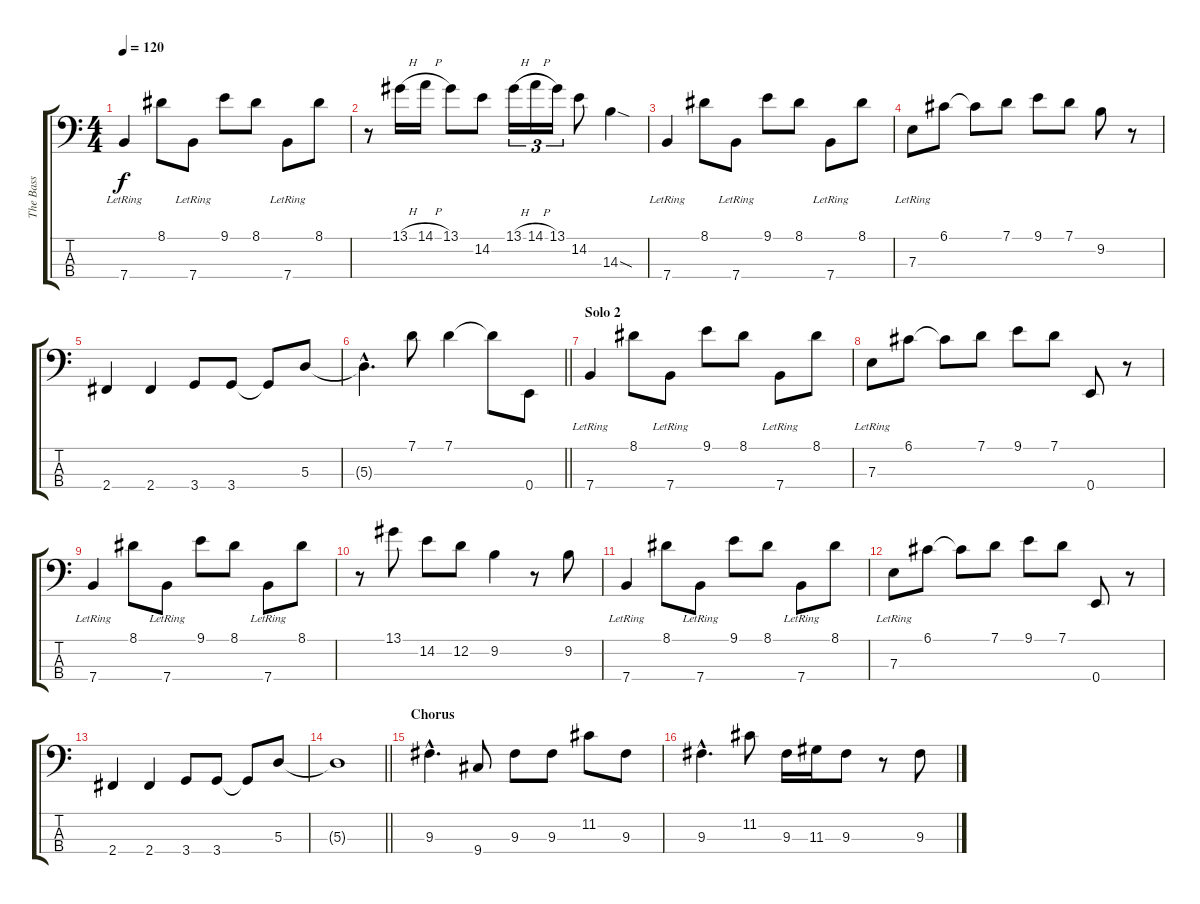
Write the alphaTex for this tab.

\track ("The Bass" "The Bass") {instrument electricbassfinger}
\staff {score tabs}
\tuning (G2 D2 A1 E1) {hide}
\ts (4 4)
\tempo 120
\clef f4
\ks c
7.4{lr}.4{dy f} 8.1.8 7.4{lr}.8 9.1.8 8.1.8 7.4{lr}.8 8.1.8 |
r.8 13.1{h}.16 14.1{h}.16 13.1.8 14.2.8 13.1{h}.16{tu (3 2)} 14.1{h}.16{tu (3 2)} 13.1.16{tu (3 2)} 14.2.8 14.3{sod}.4 |
7.4{lr}.4 8.1.8 7.4{lr}.8 9.1.8 8.1.8 7.4{lr}.8 8.1.8 |
7.3{lr}.8 6.1.8 6.1{t}.8 7.1.8 9.1.8 7.1.8 9.2.8 r.8 |
2.4.4 2.4.4 3.4.8 3.4.8 3.4{t}.8 5.3.8 |
\barLineRight lightlight
5.3{hac t}.4{d} 7.1.8 7.1.4 7.1{t}.8 0.4.8 |
\section ("" "Solo 2")
7.4{lr}.4 8.1.8 7.4{lr}.8 9.1.8 8.1.8 7.4{lr}.8 8.1.8 |
7.3{lr}.8 6.1.8 6.1{t}.8 7.1.8 9.1.8 7.1.8 0.4.8 r.8 |
7.4{lr}.4 8.1.8 7.4{lr}.8 9.1.8 8.1.8 7.4{lr}.8 8.1.8 |
r.8 13.1.8 14.2.8 12.2.8 9.2.4 r.8 9.2.8 |
7.4{lr}.4 8.1.8 7.4{lr}.8 9.1.8 8.1.8 7.4{lr}.8 8.1.8 |
7.3{lr}.8 6.1.8 6.1{t}.8 7.1.8 9.1.8 7.1.8 0.4.8 r.8 |
2.4.4 2.4.4 3.4.8 3.4.8 3.4{t}.8 5.3.8 |
\barLineRight lightlight
5.3{t}.1 |
\section ("" "Chorus")
9.3{hac}.4{d} 9.4.8 9.3.8 9.3.8 11.2.8 9.3.8 |
9.3{hac}.4{d} 11.2.8 9.3.16 11.3.16 9.3.8 r.8 9.3.8
